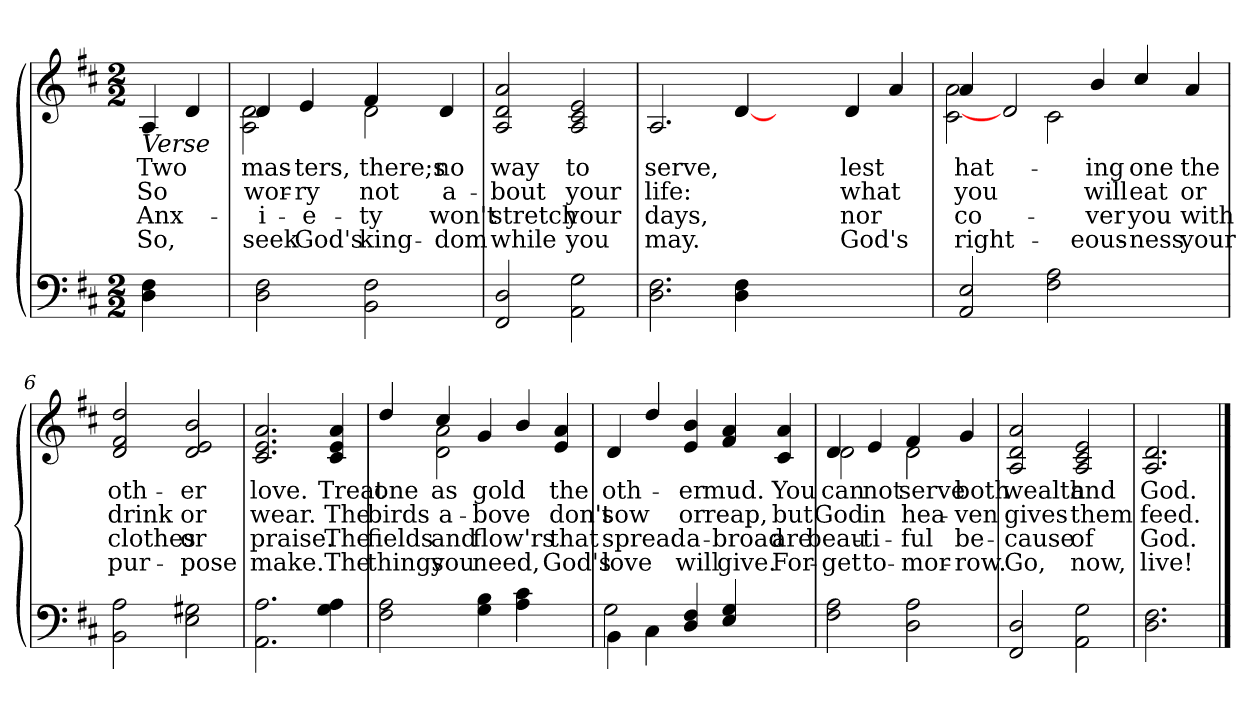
**kern	**kern	**text	**text	**text	**text
*part2	*part1	*part1	*part1	*part1	*part1
*staff2	*staff1	*staff1	*staff1	*staff1	*staff1
*clefF4	*clefG2	*	*	*	*
*k[f#c#]	*k[f#c#]	*	*	*	*
*M2/2	*M2/2	*	*	*	*
=1	=1	=1	=1	=1	=1
!	!LO:TX:b:i:t=Verse	!	!	!	!
!	!	!LO:LY:b	!LO:LY:b	!LO:LY:b	!LO:LY:b
4D\ 4F#\	4A/	Two	So	Anx-	So,
4ryy	4d/	.	.	.	.
=2	=2	=2	=2	=2	=2
!	!	!LO:LY:b	!LO:LY:b	!LO:LY:b	!LO:LY:b
*	*^	*	*	*	*
2D\ 2F#\	4d/	2A\ 2d\	mas-	wor-	-i-	seek
!	!	!	!LO:LY:b	!LO:LY:b	!LO:LY:b	!LO:LY:b
.	4e/	.	-ters,	-ry	-e-	God's
!	!	!	!LO:LY:b	!LO:LY:b	!LO:LY:b	!LO:LY:b
2BB\ 2F#\	4f#/	2d\	there;s	not	-ty	king-
!	!	!	!LO:LY:b	!LO:LY:b	!LO:LY:b	!LO:LY:b
.	4d/	.	no	a-	won't	-dom
*	*v	*v	*	*	*	*
=3	=3	=3	=3	=3	=3
!	!	!LO:LY:b	!LO:LY:b	!LO:LY:b	!LO:LY:b
2FF#/ 2D/	2A/ 2d/ 2a/	way	-bout	stretch	while
!	!	!LO:LY:b	!LO:LY:b	!LO:LY:b	!LO:LY:b
2AA\ 2G\	2A/ 2c#/ 2e/	to	your	your	you
=4	=4	=4	=4	=4	=4
!	!	!LO:LY:b	!LO:LY:b	!LO:LY:b	!LO:LY:b
2.D\ 2.F#\	2.A/	serve,	life:	days,	may.
4D\ 4F#\	[4d/	.	.	.	.
1ryy	2ryy	.	.	.	.
!	!	!LO:LY:b	!LO:LY:b	!LO:LY:b	!LO:LY:b
.	4d/	lest	what	nor	God's
.	4a/	.	.	.	.
!!LO:LB:g=z
=5	=5	=5	=5	=5	=5
!	!	!LO:LY:b	!LO:LY:b	!LO:LY:b	!LO:LY:b
*	*^	*	*	*	*
2AA/ 2E/	4a/	2c#\ 2a\	hat-	you	co-	right-
.	2d/]	.	.	.	.	.
2F#\ 2A\	.	2c#\	.	.	.	.
!	!	!	!LO:LY:b	!LO:LY:b	!LO:LY:b	!LO:LY:b
.	4b/	.	-ing	will	-ver	-eous-
!	!	!	!LO:LY:b	!LO:LY:b	!LO:LY:b	!LO:LY:b
2ryy	4cc#/	2ryy	one	eat	you	-ness
!	!	!	!LO:LY:b	!LO:LY:b	!LO:LY:b	!LO:LY:b
.	4a/	.	the	or	with	your
*	*v	*v	*	*	*	*
=6	=6	=6	=6	=6	=6
!	!	!LO:LY:b	!LO:LY:b	!LO:LY:b	!LO:LY:b
2BB\ 2A\	2d/ 2f#/ 2dd/	oth-	drink	clothes	pur-
!	!	!LO:LY:b	!LO:LY:b	!LO:LY:b	!LO:LY:b
2E\ 2G#X\	2d/ 2e/ 2b/	-er	or	or	-pose
=7	=7	=7	=7	=7	=7
!	!	!LO:LY:b	!LO:LY:b	!LO:LY:b	!LO:LY:b
2.AA\ 2.A\	2.c#/ 2.e/ 2.a/	love.	wear.	praise.	make.
!	!	!LO:LY:b	!LO:LY:b	!LO:LY:b	!LO:LY:b
4G\ 4A\	4c#/ 4e/ 4a/	Treat	The	The	The
=8	=8	=8	=8	=8	=8
!	!	!LO:LY:b	!LO:LY:b	!LO:LY:b	!LO:LY:b
*	*^	*	*	*	*
2F#\ 2A\	4dd/	4ryy	one	birds	fields	things
!	!	!	!LO:LY:b	!LO:LY:b	!LO:LY:b	!LO:LY:b
.	4cc#/	2d\ 2a\	as	a-	and	you
!	!	!	!LO:LY:b	!LO:LY:b	!LO:LY:b	!LO:LY:b
4G\ 4B\	4g/	.	gold	-bove	flow'rs	need,
4A\ 4c#\	4b/	2ryy	.	.	.	.
!	!	!	!LO:LY:b	!LO:LY:b	!LO:LY:b	!LO:LY:b
4ryy	4e/ 4a/	.	the	don't	that	God's
*	*v	*v	*	*	*	*
!!LO:LB:g=z
=9	=9	=9	=9	=9	=9
*^	*	*	*	*	*
!	!	!	!LO:LY:b	!LO:LY:b	!LO:LY:b	!LO:LY:b
4BB\	2G\	4d/	oth-	sow	spread	love
4C#\	.	4dd/	.	.	.	.
!	!	!	!LO:LY:b	!LO:LY:b	!LO:LY:b	!LO:LY:b
4D/ 4F#/	4ryy	4e/ 4b/	-er	or	a-	will
!	!	!	!LO:LY:b	!LO:LY:b	!LO:LY:b	!LO:LY:b
4E/ 4G/	2ryy	4f#/ 4a/	mud.	reap,	-broad	give.
!	!	!	!LO:LY:b	!LO:LY:b	!LO:LY:b	!LO:LY:b
4ryy	.	4c#/ 4a/	You	but	are	For-
*v	*v	*	*	*	*	*
=10	=10	=10	=10	=10	=10
!	!	!LO:LY:b	!LO:LY:b	!LO:LY:b	!LO:LY:b
*	*^	*	*	*	*
2F#\ 2A\	4d/	2d\	can	God	beau-	-get
!	!	!	!LO:LY:b	!LO:LY:b	!LO:LY:b	!LO:LY:b
.	4e/	.	not	in	-ti-	to-
!	!	!	!LO:LY:b	!LO:LY:b	!LO:LY:b	!LO:LY:b
2D\ 2A\	4f#/	2d\	serve	hea-	-ful	-mor-
!	!	!	!LO:LY:b	!LO:LY:b	!LO:LY:b	!LO:LY:b
.	4g/	.	both	-ven	be-	-row.
*	*v	*v	*	*	*	*
=11	=11	=11	=11	=11	=11
!	!	!LO:LY:b	!LO:LY:b	!LO:LY:b	!LO:LY:b
2FF#/ 2D/	2A/ 2d/ 2a/	wealth	gives	-cause	Go,
!	!	!LO:LY:b	!LO:LY:b	!LO:LY:b	!LO:LY:b
2AA\ 2G\	2A/ 2c#/ 2e/	and	them	of	now,
=12	=12	=12	=12	=12	=12
!	!	!LO:LY:b	!LO:LY:b	!LO:LY:b	!LO:LY:b
2.D\ 2.F#\	2.A/ 2.d/	God.	feed.	God.	live!
==	==	==	==	==	==
*-	*-	*-	*-	*-	*-
